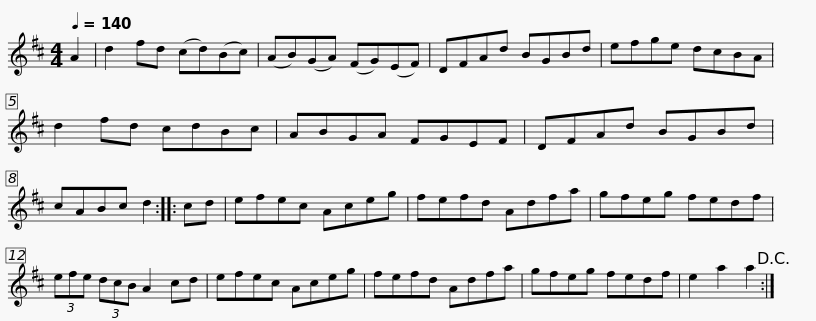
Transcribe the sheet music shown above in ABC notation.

X:1
L:1/8
Q:1/4=140
M:4/4
I:linebreak $
K:D
V:1 treble
V:1
 A2 | d2 fd (cd)(Bc) | (AB)(GA) (FG)(EF) | DFAd BGBd | efge dcBA | %5
 d2 fd cdBc |$ ABGA FGEF | DFAd BGBd | cABc d2 :: cd | %10
 efec Aceg | fefd Adfa |$ gfeg fedf | (3efe (3dcB A2 cd | efec Aceg | %15
 fefd Adfa | gfeg fedf | e2 a2 a2!D.C.! :| %18
